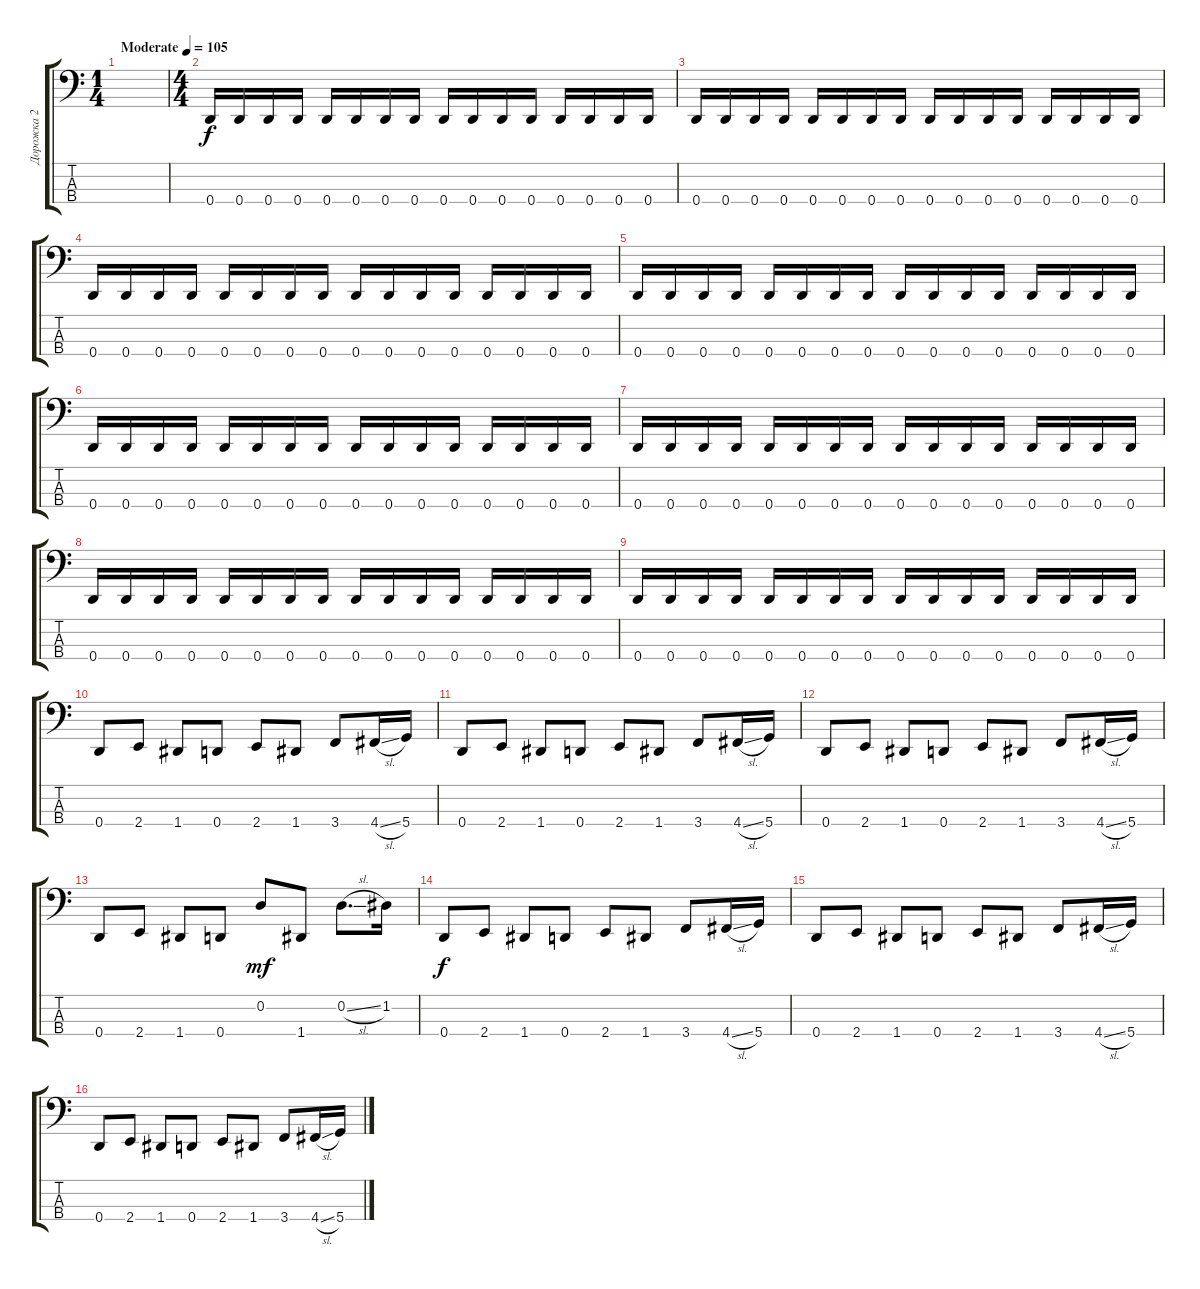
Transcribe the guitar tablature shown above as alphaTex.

\track ("Дорожка 2" "Дорожка 2") {instrument electricbassfinger}
\staff {score tabs}
\tuning (G2 D2 A1 D1) {hide}
\ts (1 4)
\tempo (105 "Moderate")
\clef f4
\ks c
|
\ts (4 4)
0.4.16 0.4.16 0.4.16 0.4.16 0.4.16 0.4.16 0.4.16 0.4.16 0.4.16 0.4.16 0.4.16 0.4.16 0.4.16 0.4.16 0.4.16 0.4.16 |
0.4.16 0.4.16 0.4.16 0.4.16 0.4.16 0.4.16 0.4.16 0.4.16 0.4.16 0.4.16 0.4.16 0.4.16 0.4.16 0.4.16 0.4.16 0.4.16 |
0.4.16 0.4.16 0.4.16 0.4.16 0.4.16 0.4.16 0.4.16 0.4.16 0.4.16 0.4.16 0.4.16 0.4.16 0.4.16 0.4.16 0.4.16 0.4.16 |
0.4.16 0.4.16 0.4.16 0.4.16 0.4.16 0.4.16 0.4.16 0.4.16 0.4.16 0.4.16 0.4.16 0.4.16 0.4.16 0.4.16 0.4.16 0.4.16 |
0.4.16 0.4.16 0.4.16 0.4.16 0.4.16 0.4.16 0.4.16 0.4.16 0.4.16 0.4.16 0.4.16 0.4.16 0.4.16 0.4.16 0.4.16 0.4.16 |
0.4.16 0.4.16 0.4.16 0.4.16 0.4.16 0.4.16 0.4.16 0.4.16 0.4.16 0.4.16 0.4.16 0.4.16 0.4.16 0.4.16 0.4.16 0.4.16 |
0.4.16 0.4.16 0.4.16 0.4.16 0.4.16 0.4.16 0.4.16 0.4.16 0.4.16 0.4.16 0.4.16 0.4.16 0.4.16 0.4.16 0.4.16 0.4.16 |
0.4.16 0.4.16 0.4.16 0.4.16 0.4.16 0.4.16 0.4.16 0.4.16 0.4.16 0.4.16 0.4.16 0.4.16 0.4.16 0.4.16 0.4.16 0.4.16 |
0.4.8 2.4.8 1.4.8 0.4.8 2.4.8 1.4.8 3.4.8 4.4{sl}.16 5.4.16 |
0.4.8 2.4.8 1.4.8 0.4.8 2.4.8 1.4.8 3.4.8 4.4{sl}.16 5.4.16 |
0.4.8 2.4.8 1.4.8 0.4.8 2.4.8 1.4.8 3.4.8 4.4{sl}.16 5.4.16 |
0.4.8 2.4.8 1.4.8 0.4.8 0.2.8{dy mf} 1.4.8 0.2{sl}.8{d} 1.2.16 |
0.4.8{dy f} 2.4.8 1.4.8 0.4.8 2.4.8 1.4.8 3.4.8 4.4{sl}.16 5.4.16 |
0.4.8 2.4.8 1.4.8 0.4.8 2.4.8 1.4.8 3.4.8 4.4{sl}.16 5.4.16 |
0.4.8 2.4.8 1.4.8 0.4.8 2.4.8 1.4.8 3.4.8 4.4{sl}.16 5.4.16
